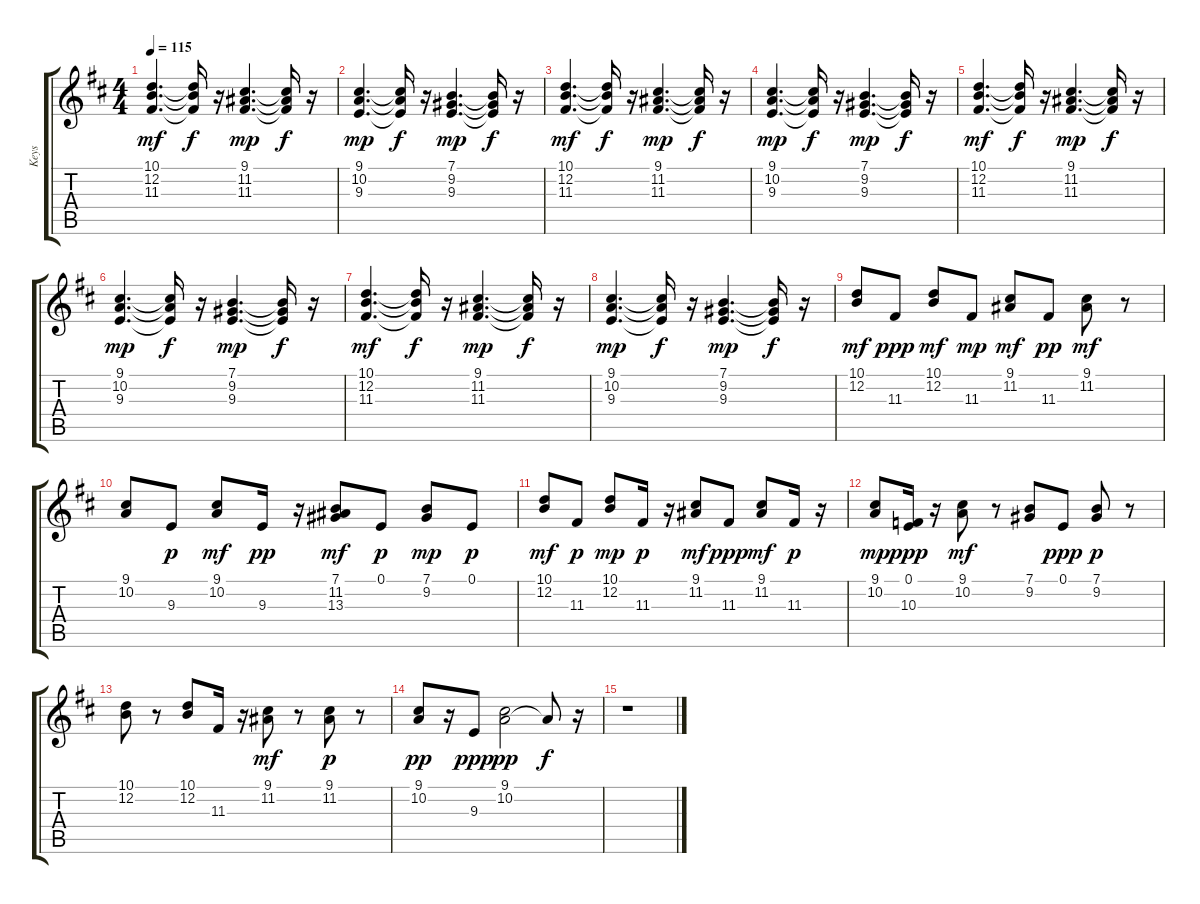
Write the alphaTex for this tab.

\track ("Keys" "Keys") {instrument drawbarorgan}
\staff {score tabs}
\tuning (E4 B3 G3 D3 A2 E2) {hide}
\ts (4 4)
\tempo 115
\clef g2
\ks d
(10.1 12.2 11.3).4{d dy mf} (10.1{t} 12.2{t} 11.3{t}).16{dy f} r.16 (9.1 11.2 11.3).4{d dy mp} (9.1{t} 11.2{t} 11.3{t}).16{dy f} r.16 |
(9.1 10.2 9.3).4{d dy mp} (9.1{t} 10.2{t} 9.3{t}).16{dy f} r.16 (7.1 9.2 9.3).4{d dy mp} (7.1{t} 9.2{t} 9.3{t}).16{dy f} r.16 |
(10.1 12.2 11.3).4{d dy mf} (10.1{t} 12.2{t} 11.3{t}).16{dy f} r.16 (9.1 11.2 11.3).4{d dy mp} (9.1{t} 11.2{t} 11.3{t}).16{dy f} r.16 |
(9.1 10.2 9.3).4{d dy mp} (9.1{t} 10.2{t} 9.3{t}).16{dy f} r.16 (7.1 9.2 9.3).4{d dy mp} (7.1{t} 9.2{t} 9.3{t}).16{dy f} r.16 |
(10.1 12.2 11.3).4{d dy mf} (10.1{t} 12.2{t} 11.3{t}).16{dy f} r.16 (9.1 11.2 11.3).4{d dy mp} (9.1{t} 11.2{t} 11.3{t}).16{dy f} r.16 |
(9.1 10.2 9.3).4{d dy mp} (9.1{t} 10.2{t} 9.3{t}).16{dy f} r.16 (7.1 9.2 9.3).4{d dy mp} (7.1{t} 9.2{t} 9.3{t}).16{dy f} r.16 |
(10.1 12.2 11.3).4{d dy mf} (10.1{t} 12.2{t} 11.3{t}).16{dy f} r.16 (9.1 11.2 11.3).4{d dy mp} (9.1{t} 11.2{t} 11.3{t}).16{dy f} r.16 |
(9.1 10.2 9.3).4{d dy mp} (9.1{t} 10.2{t} 9.3{t}).16{dy f} r.16 (7.1 9.2 9.3).4{d dy mp} (7.1{t} 9.2{t} 9.3{t}).16{dy f} r.16 |
(10.1 12.2).8{dy mf} 11.3.8{dy ppp} (10.1 12.2).8{dy mf} 11.3.8{dy mp} (9.1 11.2).8{dy mf} 11.3.8{dy pp} (9.1 11.2).8{dy mf} r.8 |
(9.1 10.2).8 9.3.8{dy p} (9.1 10.2).8{dy mf} 9.3.16{dy pp} r.16 (7.1 11.2 13.3).8{dy mf} 0.1.8{dy p} (7.1 9.2).8{dy mp} 0.1.8{dy p} |
(10.1 12.2).8{dy mf} 11.3.8{dy p} (10.1 12.2).8{dy mp} 11.3.16{dy p} r.16 (9.1 11.2).8{dy mf} 11.3.8{dy ppp} (9.1 11.2).8{dy mf} 11.3.16{dy p} r.16 |
(9.1 10.2).8{dy mp} (0.1 10.3).16{dy ppp} r.16 (9.1 10.2).8{dy mf} r.8 (7.1 9.2).8 0.1.8{dy ppp} (7.1 9.2).8{dy p} r.8 |
(10.1 12.2).8 r.8 (10.1 12.2).8 11.3.16 r.16 (9.1 11.2).8{dy mf} r.8 (9.1 11.2).8{dy p} r.8 |
(9.1 10.2).8{dy pp} r.16 9.3.8{dy ppp} (9.1 10.2).2{dy pp} 10.2{t}.8{dy f} r.16 |
r.1
